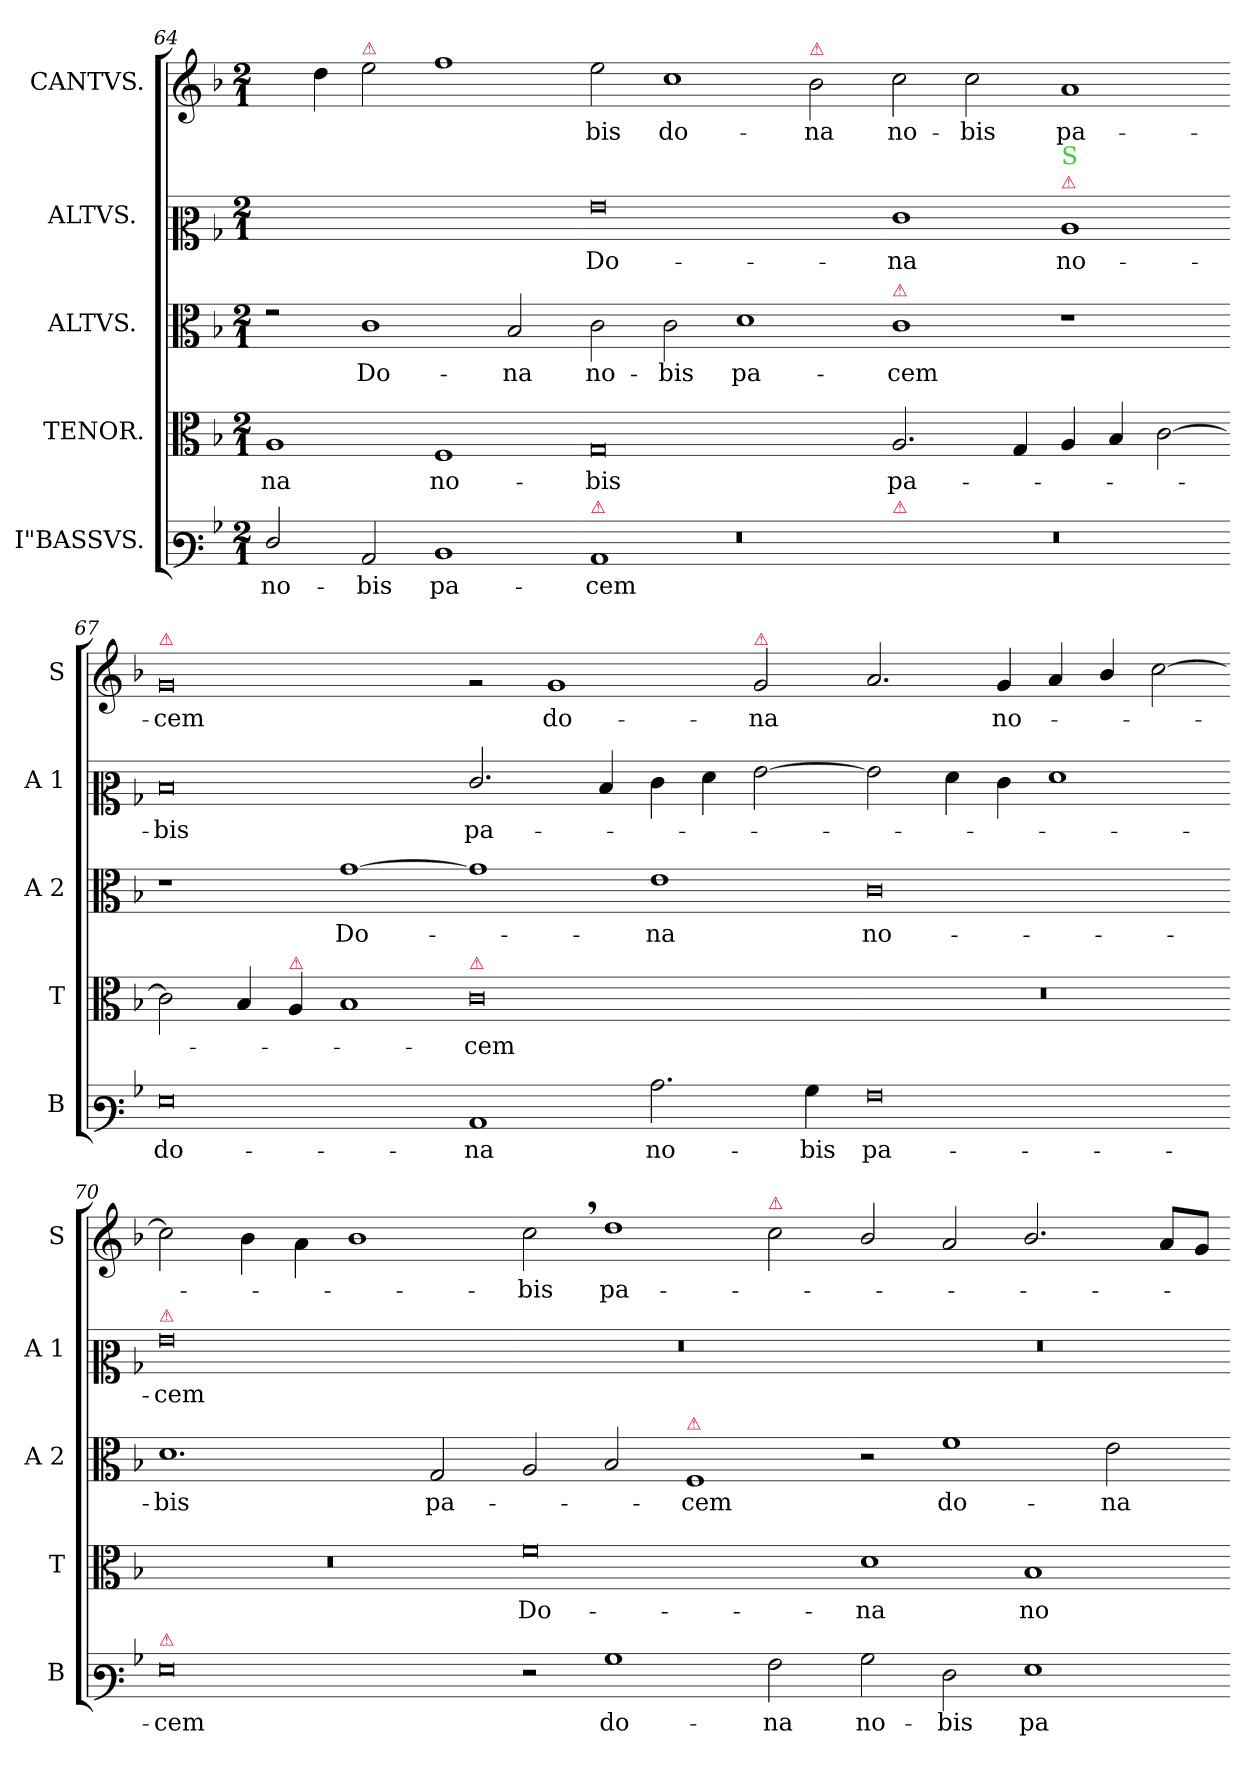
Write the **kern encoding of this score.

**kern	**text	**kern	**text	**kern	**text	**kern	**text	**kern	**text
*part5	*part5	*part4	*part4	*part3	*part3	*part2	*part2	*part1	*part1
*staff5	*staff5	*staff4	*staff4	*staff3	*staff3	*staff2	*staff2	*staff1	*staff1
*I"I"BASSVS.	*	*I"TENOR.	*	*I"ALTVS. [2]	*	*I"ALTVS. [1]	*	*I"CANTVS.	*
*I'B	*	*I'T	*	*I'A 2	*	*I'A 1	*	*I'S	*
*clefF3	*	*clefC3	*	*clefC3	*	*clefC2	*	*clefG2	*
*k[b-]	*	*k[b-]	*	*k[b-]	*	*k[b-]	*	*k[b-]	*
*M2/1	*	*M2/1	*	*M2/1	*	*M2/1	*	*M2/1	*
=64	=64	=64	=64	=64	=64	=64	=64	=64	=64
2F/	no-	1A	-na	2re	.	0ryy	.	4ryy	.
.	.	.	.	.	.	.	.	4dd\	.
!	!	!	!	!	!	!	!	!LO:TX:a:color=crimson:t=⚠	!
2C/	-bis	.	.	1c	Do-	.	.	2ee\	.
1D	pa-	1F	no-	.	.	.	.	1ff	.
.	.	.	.	2B-/	-na	.	.	.	.
=65-	=65-	=65-	=65-	=65-	=65-	=65-	=65-	=65-	=65-
!LO:TX:a:color=crimson:t=⚠	!	!	!	!	!	!	!	!	!
1C	-cem	0G	-bis	2c\	no-	0g	Do-	2ee\	-bis
!	!	!	!	!	!	!	!	!	!LO:LY:i
.	.	.	.	2c\	-bis	.	.	1cc	do-
!LO:N:vis=0	!	!	!	!	!	!	!	!	!
1r	.	.	.	1d	pa-	.	.	.	.
!	!	!	!	!	!	!	!	!LO:TX:a:color=crimson:t=⚠	!
!	!	!	!	!	!	!	!	!	!LO:LY:i
.	.	.	.	.	.	.	.	2b-\	-na
=66-	=66-	=66-	=66-	=66-	=66-	=66-	=66-	=66-	=66-
!	!	!	!	!LO:TX:a:color=crimson:t=⚠	!	!	!	!	!
!LO:TX:a:color=crimson:t=⚠	!	!	!	!	!	!	!	!	!
!LO:N:vis=1	!	!	!	!	!	!	!	!	!LO:LY:i
0r	.	2.A/	pa-	1c	-cem	1e	-na	2cc\	no-
!	!	!	!	!	!	!	!	!	!LO:LY:i
.	.	.	.	.	.	.	.	2cc\	-bis
.	.	4G/	.	.	.	.	.	.	.
!	!	!	!	!	!	!LO:TX:a:color=crimson:t=⚠	!	!	!
!	!	!	!	!	!	!LO:TX:a:color=limegreen:t=S	!	!	!
.	.	4A/	.	1re	.	1c	no-	1a	pa-
.	.	4B-/	.	.	.	.	.	.	.
.	.	[2c\	.	.	.	.	.	.	.
=67-	=67-	=67-	=67-	=67-	=67-	=67-	=67-	=67-	=67-
!	!	!	!	!	!	!	!	!LO:TX:a:color=crimson:t=⚠	!
!	!LO:LY:i	!	!	!	!	!	!	!	!
0G	do-	2c\]	.	1re	.	0d	-bis	0g	-cem
.	.	4B-/	.	.	.	.	.	.	.
!	!	!LO:TX:a:color=crimson:t=⚠	!	!	!	!	!	!	!
.	.	4A/	.	.	.	.	.	.	.
!	!	!	!	!	!LO:LY:i	!	!	!	!
.	.	1B-	.	[1g	Do-	.	.	.	.
=68-	=68-	=68-	=68-	=68-	=68-	=68-	=68-	=68-	=68-
!	!	!LO:TX:a:color=crimson:t=⚠	!	!	!	!	!	!	!
!	!LO:LY:i	!	!	!	!	!	!	!	!
1C	-na	0c	-cem	1g]	.	2.e/	pa-	2rg	.
.	.	.	.	.	.	.	.	1g	do-
.	.	.	.	.	.	4d/	.	.	.
!	!LO:LY:i	!	!	!	!LO:LY:i	!	!	!	!
2.c\	no-	.	.	1e	-na	4e\	.	.	.
.	.	.	.	.	.	4f\	.	.	.
!	!	!	!	!	!	!	!	!LO:TX:a:color=crimson:t=⚠	!
.	.	.	.	.	.	[2g\	.	2g/	-na
!	!LO:LY:i	!	!	!	!	!	!	!	!
4B-\	-bis	.	.	.	.	.	.	.	.
=69-	=69-	=69-	=69-	=69-	=69-	=69-	=69-	=69-	=69-
!	!LO:LY:i	!	!	!	!LO:LY:i	!	!	!	!
0A	pa-	0r	.	0c	no-	2g\]	.	2.a/	.
.	.	.	.	.	.	4f\	.	.	.
.	.	.	.	.	.	4e\	.	4g/	no-
.	.	.	.	.	.	1f	.	4a/	.
.	.	.	.	.	.	.	.	4b-/	.
.	.	.	.	.	.	.	.	[2cc\	.
=70-	=70-	=70-	=70-	=70-	=70-	=70-	=70-	=70-	=70-
!	!	!	!	!	!	!LO:TX:a:color=crimson:t=⚠	!	!	!
!LO:TX:a:color=crimson:t=⚠	!	!	!	!	!	!	!	!	!
!	!LO:LY:i	!	!	!	!LO:LY:i	!	!	!	!
0G	-cem	0r	.	1.d	-bis	0g	-cem	2cc\]	.
.	.	.	.	.	.	.	.	4b-\	.
.	.	.	.	.	.	.	.	4a\	.
.	.	.	.	.	.	.	.	1b-	.
!	!	!	!	!	!LO:LY:i	!	!	!	!
.	.	.	.	2G/	pa-	.	.	.	.
=71-	=71-	=71-	=71-	=71-	=71-	=71-	=71-	=71-	=71-
2r	.	0f	Do-	2A/	.	0r	.	2cc,\	-bis
!	!LO:LY:i	!	!	!	!	!	!	!	!
1B-	do-	.	.	2B-/	.	.	.	1dd	pa-
!	!	!	!	!LO:TX:a:color=crimson:t=⚠	!	!	!	!	!
!	!	!	!	!	!LO:LY:i	!	!	!	!
.	.	.	.	1F	-cem	.	.	.	.
!	!	!	!	!	!	!	!	!LO:TX:a:color=crimson:t=⚠	!
!	!LO:LY:i	!	!	!	!	!	!	!	!
2A\	-na	.	.	.	.	.	.	2cc\	.
=72-	=72-	=72-	=72-	=72-	=72-	=72-	=72-	=72-	=72-
!	!LO:LY:i	!	!	!	!	!	!	!	!
2B-\	no-	1d	-na	2r	.	0r	.	2b-/	.
!	!LO:LY:i	!	!	!	!	!	!	!	!
2F\	-bis	.	.	1f	do-	.	.	2a/	.
!	!LO:LY:i	!	!	!	!	!	!	!	!
1G	pa-	1B-	no-	.	.	.	.	2.b-/	.
.	.	.	.	2e\	-na	.	.	.	.
.	.	.	.	.	.	.	.	8a/L	.
.	.	.	.	.	.	.	.	8g/J	.
=-	=-	=-	=-	=-	=-	=-	=-	=-	=-
*-	*-	*-	*-	*-	*-	*-	*-	*-	*-
